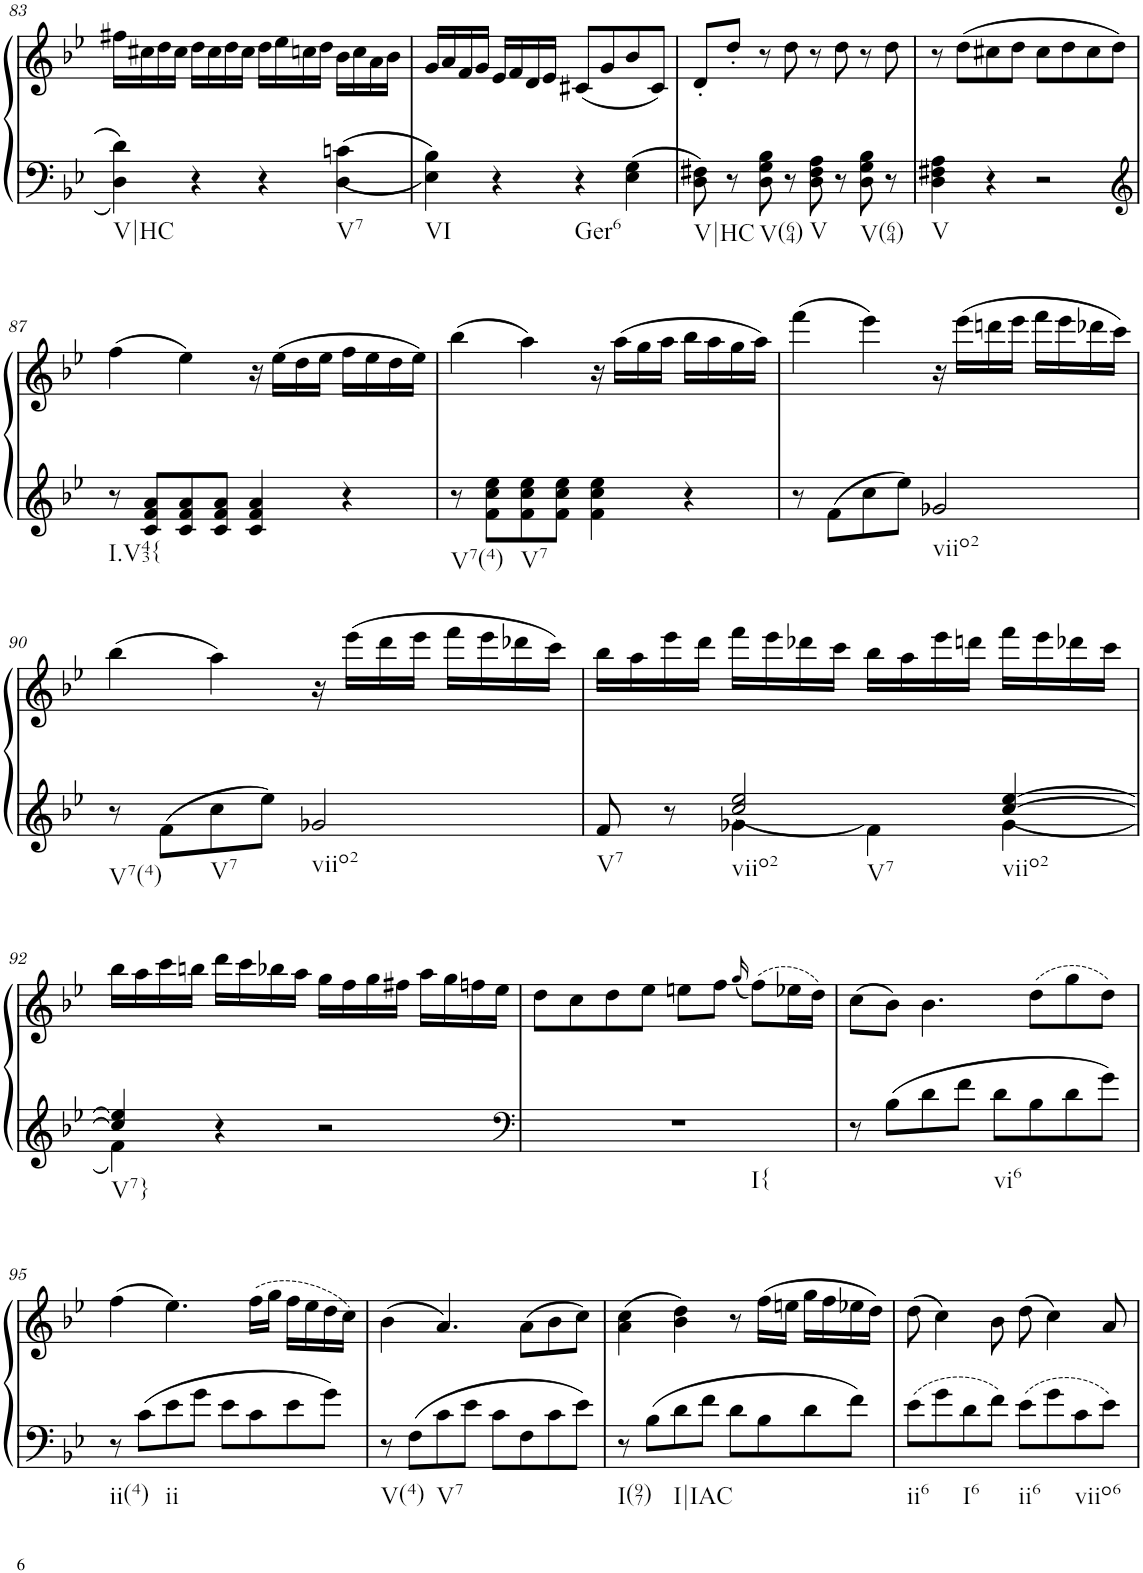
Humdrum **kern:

**kern	**kern
*part1	*part1
*staff2	*staff1
*I"Piano, Piano right	*
*I'Pno.	*
!!LO:PB:g=z
*clefF4	*clefG2
*k[b-e-]	*k[b-e-]
*M4/4	*M4/4
*met(c)	*met(c)
=83	=83
!LO:TX:b:t=V|HC	!
4D\ 4d\	16ff#X\LL
.	16cc#X\
.	16dd\
.	16cc#\JJ
4r	16dd\LL
.	16cc#\
.	16dd\
.	16cc#\JJ
4r	16dd\LL
.	16ee-\
.	16ccn\
.	16dd\JJ
!LO:TX:b:t=V7	!
4D\ 4cn\	16b-\LL
.	16cc\
.	16a\
.	16b-\JJ
=84	=84
!LO:TX:b:t=VI	!
4E-\ 4B-\	16g/LL
.	16a/
.	16f/
.	16g/JJ
4r	16e-/LL
.	16f/
.	16d/
.	16e-/JJ
!LO:TX:b:t=Ger6	!
4r	(8c#X/L
.	8g/
4E-\ 4G\	8b-/
.	8c#/J)
=85	=85
!LO:TX:b:t=V|HC	!
8D\ 8F#X\	8d'/L
8r	8dd'/J
!LO:TX:b:t=V(64)	!
8D\ 8G\ 8B-\	8r
8r	8dd\
!LO:TX:b:t=V	!
8D\ 8F#\ 8A\	8r
8r	8dd\
!LO:TX:b:t=V(64)	!
8D\ 8G\ 8B-\	8r
8r	8dd\
=86	=86
!LO:TX:b:t=V	!
4D\ 4F#X\ 4A\	8r
.	(8dd\L
4r	8cc#X\
.	8dd\J
2r	8cc#\L
.	8dd\
.	8cc#\
.	8dd\J)
!!LO:LB:g=z
=87	=87
*clefG2	*
!LO:TX:b:t=I.V43{	!
8r	(4ff\
8c/ 8f/ 8a/L	.
8c/ 8f/ 8a/	4ee-\)
8c/ 8f/ 8a/J	.
4c/ 4f/ 4a/	16r
.	(16ee-\LL
.	16dd\
.	16ee-\JJ
4r	16ff\LL
.	16ee-\
.	16dd\
.	16ee-\JJ)
=88	=88
!LO:TX:b:t=V7(4)	!
8r	(4bb-\
8f\ 8cc\ 8ee-\L	.
!LO:TX:b:t=V7	!
8f\ 8cc\ 8ee-\	4aa\)
8f\ 8cc\ 8ee-\J	.
4f\ 4cc\ 4ee-\	16r
.	(16aa\LL
.	16gg\
.	16aa\JJ
4r	16bb-\LL
.	16aa\
.	16gg\
.	16aa\JJ)
=89	=89
8r	(4fff\
8f\L	.
8cc\	4eee-\)
8ee-\J	.
!LO:TX:b:t=viio2	!
2g-X/	16r
.	(16eee-\LL
.	16dddn\
.	16eee-\JJ
.	16fff\LL
.	16eee-\
.	16ddd-X\
.	16ccc\JJ)
!!LO:LB:g=z
=90	=90
!LO:TX:b:t=V7(4)	!
8r	(4bb-\
8f\L	.
!LO:TX:b:t=V7	!
8cc\	4aa\)
8ee-\J	.
!LO:TX:b:t=viio2	!
2g-X/	16r
.	(16eee-\LL
.	16ddd\
.	16eee-\JJ
.	16fff\LL
.	16eee-\
.	16ddd-X\
.	16ccc\JJ)
=91	=91
*^	*
!LO:TX:b:t=V7	!	!
8f/	4ryy	16bb-\LL
.	.	16aa\
8r	.	16eee-\
.	.	16ddd\JJ
!LO:TX:b:t=viio2	!	!
!LO:TX:b:t=V7	!	!
2cc/ 2ee-/	4g-X\	16fff\LL
.	.	16eee-\
.	.	16ddd-X\
.	.	16ccc\JJ
.	4f\	16bb-\LL
.	.	16aa\
.	.	16eee-\
.	.	16dddn\JJ
!LO:TX:b:t=viio2	!	!
[4cc/ [4ee-/	4g-\	16fff\LL
.	.	16eee-\
.	.	16ddd-X\
.	.	16ccc\JJ
!!LO:LB:g=z
=92	=92	=92
!LO:TX:b:t=V7}	!	!
4cc/] 4ee-/]	4f\	16bb-\LL
.	.	16aa\
.	.	16ccc\
.	.	16bbn\JJ
4r	2.ryy	16ddd\LL
.	.	16ccc\
.	.	16bb-X\
.	.	16aa\JJ
2r	.	16gg\LL
.	.	16ff\
.	.	16gg\
.	.	16ff#X\JJ
.	.	16aa\LL
.	.	16gg\
.	.	16ffn\
.	.	16ee-\JJ
*v	*v	*
=93	=93
*clefF4	*
!LO:TX:b:t=I{	!
1r	8dd\L
.	8cc\
.	8dd\
.	8ee-\J
.	8een\L
.	8ff\J
.	(16qgg/
.	(8ff\L)
.	16ee-X\L
.	16dd\JJ)
=94	=94
8r	(8cc\L
8B-\L	8b-\J)
8d\	4.b-\
8f\J	.
!LO:TX:b:t=vi6	!
8d\L	.
8B-\	(8dd\L
8d\	8gg\
8g\J	8dd\J)
!!LO:LB:g=z
=95	=95
!LO:TX:b:t=ii(4)	!
8r	(4ff\
8c\L	.
!LO:TX:b:t=ii	!
8e-\	4.ee-\)
8g\J	.
8e-\L	.
8c\	(16ff\LL
.	16gg\JJ
8e-\	16ff\LL
.	16ee-\
8g\J	16dd\
.	16cc\JJ)
=96	=96
!LO:TX:b:t=V(4)	!
8r	(4b-\
8F\L	.
!LO:TX:b:t=V7	!
8c\	4.a/)
8e-\J	.
8c\L	.
8F\	(8a\L
8c\	8b-\
8e-\J	8cc\J)
=97	=97
!LO:TX:b:t=I(97)	!
8r	(4a\ 4cc\
8B-\L	.
!LO:TX:b:t=I|IAC	!
8d\	4b-\ 4dd\)
8f\J	.
8d\L	8r
8B-\	(16ff\LL
.	16een\JJ
8d\	16gg\LL
.	16ff\
8f\J	16ee-X\
.	16dd\JJ)
=98	=98
!LO:TX:b:t=ii6	!
8e-\L	(8dd\
8g\	4cc\)
!LO:TX:b:t=I6	!
8d\	.
8f\J	8b-\
!LO:TX:b:t=ii6	!
8e-\L	(8dd\
8g\	4cc\)
!LO:TX:b:t=viio6	!
8c\	.
8e-\J	8a/
=	=
*-	*-
